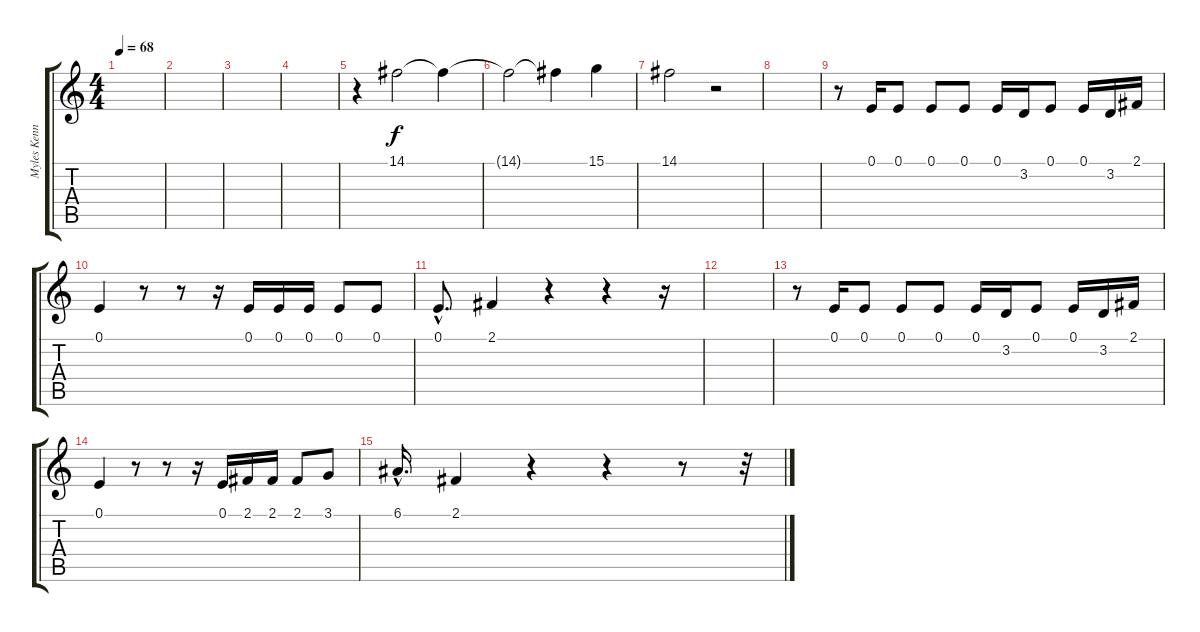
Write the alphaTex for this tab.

\track ("Myles Kennedy - Voice" "Myles Kenn") {instrument altosax}
\staff {score tabs}
\tuning (E4 B3 G3 D3 A2 E2) {hide}
\ts (4 4)
\tempo 68
\clef g2
\ks c
|
|
|
|
r.4 14.1.2 14.1{t}.4 |
14.1{t}.2 14.1{t}.4 15.1.4 |
14.1.2 r.2 |
|
r.8 0.1.16 0.1.8 0.1.8 0.1.8 0.1.16 3.2.16 0.1.8 0.1.16 3.2.16 2.1.16 |
0.1.4 r.8 r.8 r.16 0.1.16 0.1.16 0.1.16 0.1.8 0.1.8 |
0.1{hac}.8{d} 2.1.4 r.4 r.4 r.16 |
|
r.8 0.1.16 0.1.8 0.1.8 0.1.8 0.1.16 3.2.16 0.1.8 0.1.16 3.2.16 2.1.16 |
0.1.4 r.8 r.8 r.16 0.1.16 2.1.16 2.1.16 2.1.8 3.1.8 |
6.1{hac}.16{d} 2.1.4 r.4 r.4 r.8 r.32
